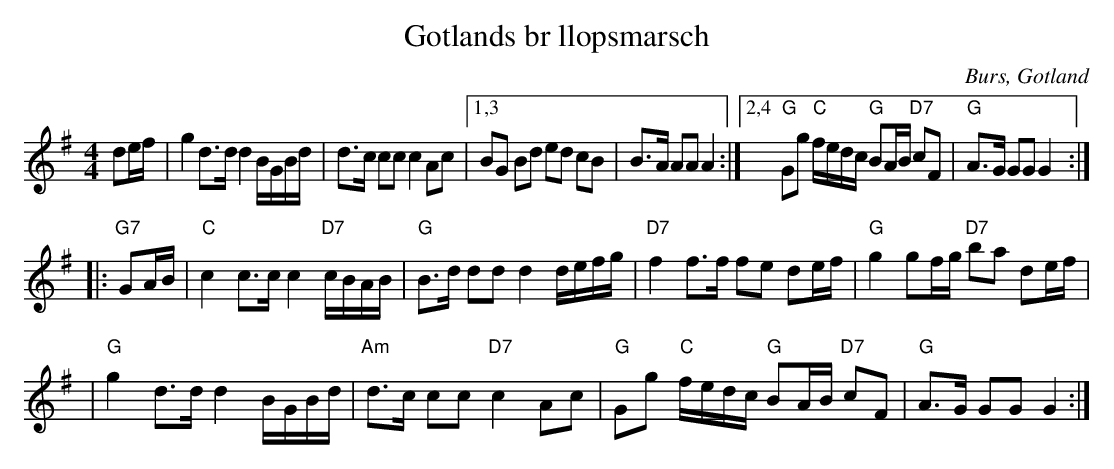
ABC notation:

X:1
T: Gotlands br llopsmarsch
O: Burs, Gotland
M: 4/4
L: 1/16
K: G
d2ef \
| g4 d3d d4 BGBd | d3c c2c2 c4 A2c2 \
|1,3 B2G2 B2d2 e2d2 c2B2 | B3A A2A2 A4 \
:|2,4 "G"G2g2 "C"fedc "G"B2AB "D7"c2F2 | "G"A3G G2G2 G4 :|
|: "G7"G2AB \
| "C"c4 c3c c4 "D7"cBAB | "G"B3d d2d2 d4 defg \
| "D7"f4 f3f f2e2 d2ef | "G"g4 g2fg "D7"b2a2 d2ef |
| "G"g4 d3d d4 BGBd | "Am"d3c c2c2 "D7"c4 A2c2 \
| "G"G2g2 "C"fedc "G"B2AB "D7"c2F2 | "G"A3G G2G2 G4 :|
